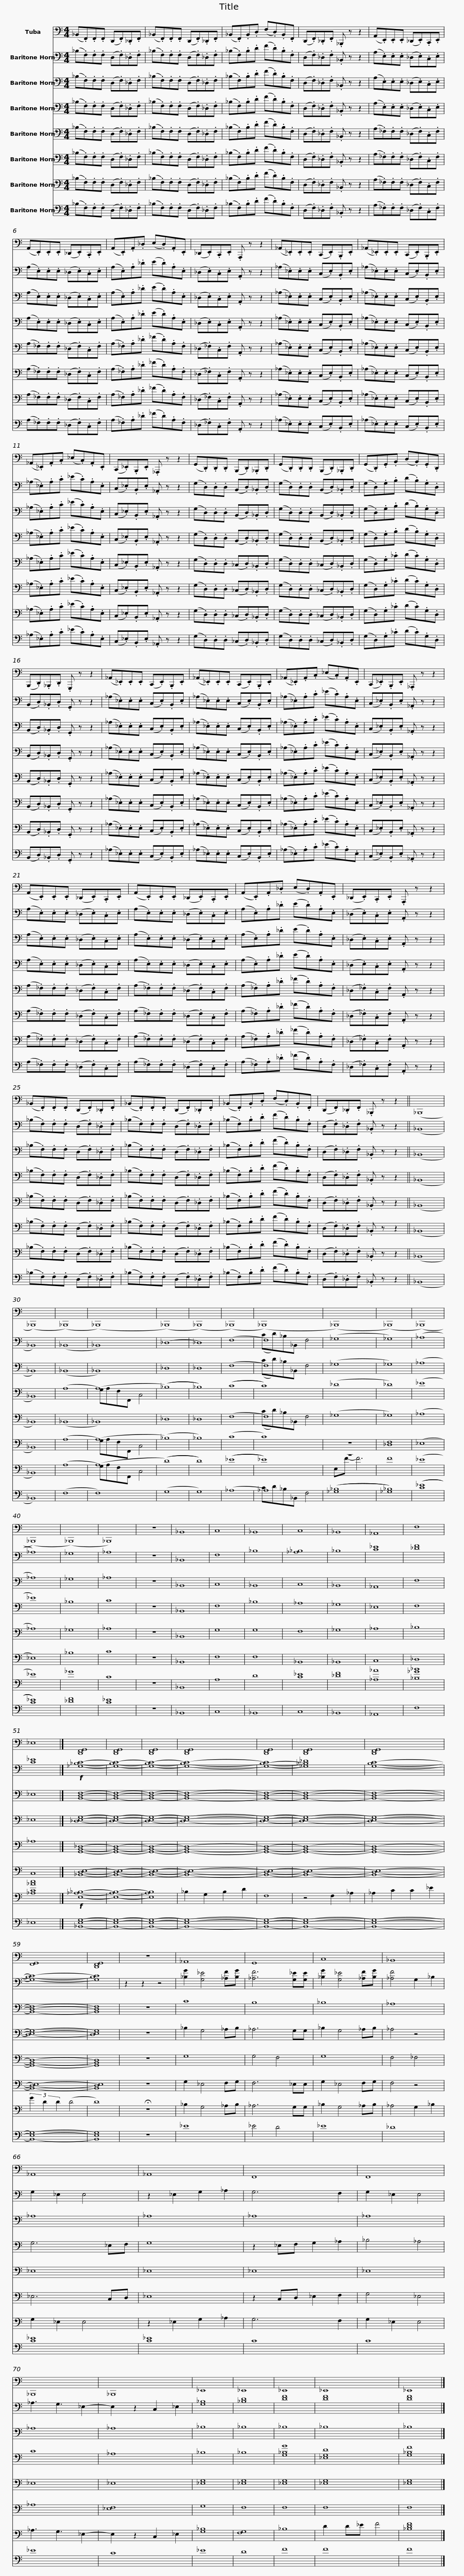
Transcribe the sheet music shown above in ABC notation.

X:1
%%score 1 ( 2 3 ) ( 4 5 ) ( 6 7 ) ( 8 9 ) ( 10 11 ) ( 12 13 ) ( 14 15 )
L:1/8
M:4/4
I:linebreak $
K:C
V:1 bass
V:2 bass
V:3 bass
V:4 bass
V:5 bass
V:6 bass
V:7 bass
V:8 bass
V:9 bass
V:10 bass
V:11 bass
V:12 bass
V:13 bass
V:14 bass
V:15 bass
V:1
 (_B,,.F,,).F,,.F,, (D,,.F,,)._D,,.F,, | (_B,,.F,,).F,,.F,, (D,,.F,,)._D,,.F,, | (_B,,.F,,).B,,.D, (F,.D,).B,,.F,, | (D,,.F,,)._D,,.F,, ._B,,, z z2 |$ (A,,.E,,).E,,.E,, (_D,,.E,,).C,,.E,, | %5
 (A,,.E,,).E,,.E,, (_D,,.E,,).C,,.E,, | (A,,.E,,).A,,._D, (E,.D,).A,,.E,, |$ (_D,,.E,,).C,,.E,, .A,,, z z2 | (_A,,._E,,).E,,.E,, (C,,.E,,).B,,,.E,, | (_A,,._E,,).E,,.E,, (C,,.E,,).B,,,.E,, |$ %10
 (_A,,._E,,).A,,.C, (_E,.C,).A,,.E,, | (C,,._E,,).B,,,.E,, ._A,,, z z2 | (G,,.D,,).D,,.D,, (B,,,.D,,)._B,,,.D,, |$ (G,,.D,,).D,,.D,, (B,,,.D,,)._B,,,.D,, | (G,,.D,,).G,,.B,, (D,.B,,).G,,.D,, | %15
 (B,,,.D,,)._B,,,.D,, .G,,, z z2 | (_A,,._E,,).E,,.E,, (C,,.E,,).B,,,.E,, |$ (_A,,._E,,).E,,.E,, (C,,.E,,).B,,,.E,, | (_A,,._E,,).A,,.C, (_E,.C,).A,,.E,, | (C,,._E,,).B,,,.E,, ._A,,, z z2 |$ %20
 (A,,.E,,).E,,.E,, (_D,,.E,,).C,,.E,, | (A,,.E,,).E,,.E,, (_D,,.E,,).C,,.E,, | (A,,.E,,).A,,._D, (E,.D,).A,,.E,, |$ (_D,,.E,,).C,,.E,, .A,,, z z2 | (_B,,.F,,).F,,.F,, (D,,.F,,)._D,,.F,, | %25
 (_B,,.F,,).F,,.F,, (D,,.F,,)._D,,.F,, | (_B,,.F,,).B,,.D, (F,.D,).B,,.F,, |$ (D,,.F,,)._D,,.F,, ._B,,, z z2 || (_B,,,8 | (_B,,,8) | %30
 (_B,,,8) | (_B,,,8) | (_B,,,8) | (_B,,,8) | (_B,,,8) | %35
 (_B,,,8) |$ (_B,,,8) | (_B,,,8) | (_B,,,8) | (_B,,,8) | %40
 (_B,,,8) | _B,,,8) | z8 | _B,,8 | C,8 | %45
 _B,,8 | C,8 | _B,,8 | _A,,8 |$ F,8 | %50
 _E,8 |] [D,,F,,G,,]8 | [D,,F,,G,,]8 | [D,,F,,G,,]8 | [D,,F,,G,,]8 | %55
 [D,,F,,G,,]8 | [D,,F,,G,,]8 | [D,,F,,G,,]8 |$ [F,,G,,]8 | [D,,F,,G,,]8 | %60
 z8 | _A,,8 | G,,8 | C,8 | _B,,8 |$ %65
 _A,,8 | _A,,8 | F,,8 | F,,8 | _B,,,8 | %70
 _B,,,8 | _E,,8 |$ _E,,8 | _E,,8 | _E,,8 | %75
 _E,,8 |] %76
V:2
 (_B,.F,).F,.F, (D,.F,)._D,.F, | (_B,.F,).F,.F, (D,.F,)._D,.F, | (_B,.F,).B,.D (F.D).B,.F, | (D,.F,)._D,.F, ._B,, z z2 |$ (A,.E,).E,.E, (_D,.E,).C,.E, | %5
 (A,.E,).E,.E, (_D,.E,).C,.E, | (A,.E,).A,._D (E.D).A,.E, |$ (_D,.E,).C,.E, .A,, z z2 | (_A,._E,).E,.E, (C,.E,).B,,.E, | (_A,._E,).E,.E, (C,.E,).B,,.E, |$ %10
 (_A,._E,).A,.C (_E.C).A,.E, | (C,._E,).B,,.E, ._A,, z z2 | (G,.D,).D,.D, (B,,.D,)._B,,.D, |$ (G,.D,).D,.D, (B,,.D,)._B,,.D, | (G,.D,).G,.B, (D.B,).G,.D, | %15
 (B,,.D,)._B,,.D, .G,, z z2 | (_A,._E,).E,.E, (C,.E,).B,,.E, |$ (_A,._E,).E,.E, (C,.E,).B,,.E, | (_A,._E,).A,.C (_E.C).A,.E, | (C,._E,).B,,.E, ._A,, z z2 |$ %20
 (A,.E,).E,.E, (_D,.E,).C,.E, | (A,.E,).E,.E, (_D,.E,).C,.E, | (A,.E,).A,._D (E.D).A,.E, |$ (_D,.E,).C,.E, .A,, z z2 | (_B,.F,).F,.F, (D,.F,)._D,.F, | %25
 (_B,.F,).F,.F, (D,.F,)._D,.F, | (_B,.F,).B,.D (F.D).B,.F, |$ (D,.F,)._D,.F, ._B,, z z2 || (_B,,8 | _B,,8) | %30
 (_B,,8 | _B,,8) | (_D,8 | _D,8) | (F,8 | %35
 F,8) |$ (_G,8 | _G,8) | (_A,8 | _A,8) | %40
 _G,8 | _A,8 | z8 | _B,,8 | F,8 | %45
 _B,8 | [_A,_B,]8 | _B,8 | [C_E]8 |$ [_DF]8 | %50
 [C_E]8 |]!f! [_G,_B,C]8- | [G,B,C]8- | [G,B,C]8- | [G,B,C]8- | %55
 [G,B,C]8- | [_G,_B,_D]8 | [G,B,C]8- |$ [G,B,C]8- | [G,B,C]8 | %60
 z2 z2 z4 | [_B,G]2 [G,_E]4 [_A,F][B,G] | [_A,F]6 [G,_E][G,E] | [_B,G]2 [G,_E]4 [_A,F][B,G] | [_A,F]4 G,2 _B,2 |$ %65
 G,2 _E,2 E,4 | z2 _E,2 G,2 _A,2 | G,6 F,2 | G,2 _E,2 E,4 | _A,3 G,3 _E,2- | %70
 E,2 z2 C,2 _E,2 | [G,_B,]8 |$ [_B,D]8 | [DF]8 | [DF]8 | %75
 [DF]8 |] %76
V:3
 x8 | x8 | x8 | x8 |$ x8 | %5
 x8 | x8 |$ x8 | x8 | x8 |$ %10
 x8 | x8 | x8 |$ x8 | x8 | %15
 x8 | x8 |$ x8 | x8 | x8 |$ %20
 x8 | x8 | x8 |$ x8 | x8 | %25
 x8 | x8 |$ x8 || x8 | x8 | %30
 x8 | x8 | x8 | x8 | x8 | %35
 (CD)_B,_B,, F,4 |$ x8 | x8 | x8 | x8 | %40
 x8 | x8 | x8 | x8 | x8 | %45
 x8 | x8 | x8 | x8 |$ x8 | %50
 x8 |] x8 | x8 | x8 | x8 | %55
 x8 | x8 | x8 |$ x8 | x8 | %60
 x8 | x8 | x8 | x8 | x8 |$ %65
 x8 | x8 | x8 | x8 | x8 | %70
 x8 | x8 |$ x8 | x8 | x8 | %75
 x8 |] %76
V:4
 (_B,.F,).F,.F, (D,.F,)._D,.F, | (_B,.F,).F,.F, (D,.F,)._D,.F, | (_B,.F,).B,.D (F.D).B,.F, | (D,.F,)._D,.F, ._B,, z z2 |$ (A,.E,).E,.E, (_D,.E,).C,.E, | %5
 (A,.E,).E,.E, (_D,.E,).C,.E, | (A,.E,).A,._D (E.D).A,.E, |$ (_D,.E,).C,.E, .A,, z z2 | (_A,._E,).E,.E, (C,.E,).B,,.E, | (_A,._E,).E,.E, (C,.E,).B,,.E, |$ %10
 (_A,._E,).A,.C (_E.C).A,.E, | (C,._E,).B,,.E, ._A,, z z2 | (G,.D,).D,.D, (B,,.D,)._B,,.D, |$ (G,.D,).D,.D, (B,,.D,)._B,,.D, | (G,.D,).G,.B, (D.B,).G,.D, | %15
 (B,,.D,)._B,,.D, .G,, z z2 | (_A,._E,).E,.E, (C,.E,).B,,.E, |$ (_A,._E,).E,.E, (C,.E,).B,,.E, | (_A,._E,).A,.C (_E.C).A,.E, | (C,._E,).B,,.E, ._A,, z z2 |$ %20
 (A,.E,).E,.E, (_D,.E,).C,.E, | (A,.E,).E,.E, (_D,.E,).C,.E, | (A,.E,).A,._D (E.D).A,.E, |$ (_D,.E,).C,.E, .A,, z z2 | (_B,.F,).F,.F, (D,.F,)._D,.F, | %25
 (_B,.F,).F,.F, (D,.F,)._D,.F, | (_B,.F,).B,.D (F.D).B,.F, |$ (D,.F,)._D,.F, ._B,, z z2 || (_B,,8 | _B,,8) | %30
 (_B,,8 | _B,,8) | _D,8 | _D,8 | (F,8 | %35
 F,8) |$ (_G,8 | _G,8) | (_A,8 | _A,8) | %40
 _G,8 | _A,8 | z8 | _B,,8 | C,8 | %45
 _B,,8 | C,8 | _B,,8 | _A,,8 |$ F,8 | %50
 _E,8 |] [B,,D,F,]8- | [B,,D,F,]8- | [B,,D,F,]8- | [B,,D,F,]8- | %55
 [B,,D,F,]8- | [B,,D,F,]8- | [B,,D,F,]8- |$ [B,,D,F,]8- | [B,,D,F,]8 | %60
 z8 | C8 | B,8 | _B,8 | _A,8 |$ %65
 _A,8 | _A,8 | _A,8 | _A,8 | _A,8 | %70
 _A,8 | _B,8 |$ _B,8 | _B,8 | _B,8 | %75
 _B,8 |] %76
V:5
 x8 | x8 | x8 | x8 |$ x8 | %5
 x8 | x8 |$ x8 | x8 | x8 |$ %10
 x8 | x8 | x8 |$ x8 | x8 | %15
 x8 | x8 |$ x8 | x8 | x8 |$ %20
 x8 | x8 | x8 |$ x8 | x8 | %25
 x8 | x8 |$ x8 || x8 | x8 | %30
 x8 | x8 | x8 | x8 | x8 | %35
 (CD)_B,_B,, F,4 |$ x8 | x8 | x8 | x8 | %40
 x8 | x8 | x8 | x8 | x8 | %45
 x8 | x8 | x8 | x8 |$ x8 | %50
 x8 |] x8 | x8 | x8 | x8 | %55
 x8 | x8 | x8 |$ x8 | x8 | %60
 x8 | x8 | x8 | x8 | x8 |$ %65
 x8 | x8 | x8 | x8 | x8 | %70
 x8 | x8 |$ x8 | x8 | x8 | %75
 x8 |] %76
V:6
 (_B,.F,).F,.F, (D,.F,)._D,.F, | (_B,.F,).F,.F, (D,.F,)._D,.F, | (_B,.F,).B,.D (F.D).B,.F, | (D,.F,)._D,.F, ._B,, z z2 |$ (A,.E,).E,.E, (_D,.E,).C,.E, | %5
 (A,.E,).E,.E, (_D,.E,).C,.E, | (A,.E,).A,._D (E.D).A,.E, |$ (_D,.E,).C,.E, .A,, z z2 | (_A,._E,).E,.E, (C,.E,).B,,.E, | (_A,._E,).E,.E, (C,.E,).B,,.E, |$ %10
 (_A,._E,).A,.C (_E.C).A,.E, | (C,._E,).B,,.E, ._A,, z z2 | (G,.D,).D,.D, (B,,.D,)._B,,.D, |$ (G,.D,).D,.D, (B,,.D,)._B,,.D, | (G,.D,).G,.B, (D.B,).G,.D, | %15
 (B,,.D,)._B,,.D, .G,, z z2 | (_A,._E,).E,.E, (C,.E,).B,,.E, |$ (_A,._E,).E,.E, (C,.E,).B,,.E, | (_A,._E,).A,.C (_E.C).A,.E, | (C,._E,).B,,.E, ._A,, z z2 |$ %20
 (A,.E,).E,.E, (_D,.E,).C,.E, | (A,.E,).E,.E, (_D,.E,).C,.E, | (A,.E,).A,._D (E.D).A,.E, |$ (_D,.E,).C,.E, .A,, z z2 | (_B,.F,).F,.F, (D,.F,)._D,.F, | %25
 (_B,.F,).F,.F, (D,.F,)._D,.F, | (_B,.F,).B,.D (F.D).B,.F, |$ (D,.F,)._D,.F, ._B,, z z2 || (_B,,8 | _B,,8) | %30
 (A,8 | (A,8) | ((_B,8) | _B,8)) | ((C8 | %35
 C8)) |$ (_D8 | _D8) | (_E8 | _E8) | %40
 _B,8 | C8 | z8 | _B,,8 | F,8 | %45
 _B,8 | _A,8 | _G,8 | _E,8 |$ F,8 | %50
 _E,8 |] [_D,E,G,]8- | [D,E,G,]8- | [D,E,G,]8- | [D,E,G,]8- | %55
 [D,E,G,]8- | [D,E,G,]8- | [D,E,G,]8- |$ [D,E,G,]8- | [D,E,G,]8 | %60
 z8 | _B,2 G,4 _A,B, | _A,6 G,G, | _B,2 G,4 _A,B, | _A,4 z4 |$ %65
 G,6 _E,F, | G,8 | z2 _E,F, G,2 _A,2 | _B,4 _A,4 | C8 | %70
 _A,8 | _B,8 |$ _B,8 | [G,_B,G]8 | [_E,G,D]8 | %75
 [G,_B,F]8 |] %76
V:7
 x8 | x8 | x8 | x8 |$ x8 | %5
 x8 | x8 |$ x8 | x8 | x8 |$ %10
 x8 | x8 | x8 |$ x8 | x8 | %15
 x8 | x8 |$ x8 | x8 | x8 |$ %20
 x8 | x8 | x8 |$ x8 | x8 | %25
 x8 | x8 |$ x8 || x8 | x8 | %30
 x8 | G,A,F,F,, C,4 | x8 | x8 | x8 | %35
 x8 |$ x8 | x8 | x8 | x8 | %40
 x8 | x8 | x8 | x8 | x8 | %45
 x8 | x8 | x8 | x8 |$ x8 | %50
 x8 |] x8 | x8 | x8 | x8 | %55
 x8 | x8 | x8 |$ x8 | x8 | %60
 x8 | x8 | x8 | x8 | x8 |$ %65
 x8 | x8 | x8 | x8 | x8 | %70
 x8 | x8 |$ x8 | x8 | x8 | %75
 x8 |] %76
V:8
 (_B,.F,).F,.F, (D,.F,)._D,.F, | (_B,.F,).F,.F, (D,.F,)._D,.F, | (_B,.F,).B,.D (F.D).B,.F, | (D,.F,)._D,.F, ._B,, z z2 |$ (A,._F,).F,.F, (_D,.F,).C,.F, | %5
 (A,._F,).F,.F, (_D,.F,).C,.F, | (A,._F,).A,._D (_F.D).A,.F, |$ (_D,._F,).C,.F, .A,, z z2 | (_A,._E,).E,.E, (C,.E,).B,,.E, | (_A,._E,).E,.E, (C,.E,).B,,.E, |$ %10
 (_A,._E,).A,.C (_E.C).A,.E, | (C,._E,).B,,.E, ._A,, z z2 | (G,.D,).D,.D, (_C,.D,)._B,,.D, |$ (G,.D,).D,.D, (_C,.D,)._B,,.D, | (G,.D,).G,._C (D.C).G,.D, | %15
 (B,,.D,)._B,,.D, .G,, z z2 | (_A,._E,).E,.E, (C,.E,).B,,.E, |$ (_A,._E,).E,.E, (C,.E,).B,,.E, | (_A,._E,).A,.C (_E.C).A,.E, | (C,._E,).B,,.E, ._A,, z z2 |$ %20
 (A,._F,).F,.F, (_D,.F,).C,.F, | (A,._F,).F,.F, (_D,.F,).C,.F, | (A,._F,).A,._D (_F.D).A,.F, |$ (_D,._F,).C,.F, .A,, z z2 | (_B,.F,).F,.F, (D,.F,)._D,.F, | %25
 (_B,.F,).F,.F, (D,.F,)._D,.F, | (_B,.F,).B,.D (F.D).B,.F, |$ (D,.F,)._D,.F, ._B,, z z2 || (_B,,8 | _B,,8) | %30
 (_B,,8 | _B,,8) | _D,8 | _D,8 | (F,8 | %35
 F,8) |$ (_G,8 | _G,8) | (_A,8 | _A,8) | %40
 _G,8 | _A,8 | z8 | _B,,8 | G,8 | %45
 G,8 | F,8 | _G,8 | _A,8 |$ _B,8 | %50
 _A,8 |] [G,,B,,_D,]8- | [G,,B,,D,]8- | [G,,B,,D,]8- | [G,,B,,D,]8- | %55
 [G,,B,,D,]8- | [G,,B,,D,]8- | [G,,B,,D,]8- |$ [G,,B,,D,]8- | [G,,B,,D,]8 | %60
 z8 | G,8 | G,4 F,4 | G,8 | F,4 _F,4 |$ %65
 _E,8 | _E,8 | _E,8 | _E,8 | _E,8 | %70
 _E,8 | [_E,G,]8 |$ [_E,G,]8 | [_E,G,]8 | [_E,G,]8 | %75
 [_E,G,]8 |] %76
V:9
 x8 | x8 | x8 | x8 |$ x8 | %5
 x8 | x8 |$ x8 | x8 | x8 |$ %10
 x8 | x8 | x8 |$ x8 | x8 | %15
 x8 | x8 |$ x8 | x8 | x8 |$ %20
 x8 | x8 | x8 |$ x8 | x8 | %25
 x8 | x8 |$ x8 || x8 | x8 | %30
 x8 | x8 | x8 | x8 | x8 | %35
 (CD)_B,_B,, F,4 |$ x8 | x8 | x8 | x8 | %40
 x8 | x8 | x8 | x8 | x8 | %45
 x8 | x8 | x8 | x8 |$ x8 | %50
 x8 |] x8 | x8 | x8 | x8 | %55
 x8 | x8 | x8 |$ x8 | x8 | %60
 x8 | x8 | x8 | x8 | x8 |$ %65
 x8 | x8 | x8 | x8 | x8 | %70
 x8 | x8 |$ x8 | x8 | x8 | %75
 x8 |] %76
V:10
 (_B,.F,).F,.F, (D,.F,)._D,.F, | (_B,.F,).F,.F, (D,.F,)._D,.F, | (_B,.F,).B,.D (F.D).B,.F, | (D,.F,)._D,.F, ._B,, z z2 |$ (A,._F,).F,.F, (_D,.F,).C,.F, | %5
 (A,._F,).F,.F, (_D,.F,).C,.F, | (A,._F,).A,._D (_F.D).A,.F, |$ (_D,._F,).C,.F, .A,, z z2 | (_A,._E,).E,.E, (C,.E,).B,,.E, | (_A,._E,).E,.E, (C,.E,).B,,.E, |$ %10
 (_A,._E,).A,.C (_E.C).A,.E, | (C,._E,).B,,.E, ._A,, z z2 | (G,.D,).D,.D, (_C,.D,)._B,,.D, |$ (G,.D,).D,.D, (_C,.D,)._B,,.D, | (G,.D,).G,._C (D.C).G,.D, | %15
 (B,,.D,)._B,,.D, .G,, z z2 | (_A,._E,).E,.E, (C,.E,).B,,.E, |$ (_A,._E,).E,.E, (C,.E,).B,,.E, | (_A,._E,).A,.C (_E.C).A,.E, | (C,._E,).B,,.E, ._A,, z z2 |$ %20
 (A,._F,).F,.F, (_D,.F,).C,.F, | (A,._F,).F,.F, (_D,.F,).C,.F, | (A,._F,).A,._D (_F.D).A,.F, |$ (_D,._F,).C,.F, .A,, z z2 | (_B,.F,).F,.F, (D,.F,)._D,.F, | %25
 (_B,.F,).F,.F, (D,.F,)._D,.F, | (_B,.F,).B,.D (F.D).B,.F, |$ (D,.F,)._D,.F, ._B,, z z2 || (_B,,8 | _B,,8) | %30
 (A,8 | (A,8) | (_B,8) | _B,8) | (C8 | %35
 C8) |$ z8 | _D,8 | (_E,8 | _E,8) | %40
 _B,8 | C8 | z8 | _B,,8 | F,8 | %45
 F,8 | _B,,8 | _B,,8 | C,8 |$ _D,8 | %50
 C,8 |] [_B,,D,E,]8- | [B,,D,E,]8- | [B,,D,E,]8- | [B,,D,E,]8- | %55
 [B,,D,E,]8- | [B,,D,E,]8- | [B,,D,E,]8- |$ [B,,D,E,]8- | [B,,D,E,]8 | %60
 z8 | G,2 _E,4 F,G, | F,6 _E,E, | G,2 _E,4 F,G, | F,4 z4 |$ %65
 _E,6 C,D, | _E,8 | z2 C,D, _E,2 F,2 | G,4 _E,4 | _A,8 | %70
 [_E,F,]8 | G,8 |$ F,8 | F,8 | F,8 | %75
 F,8 |] %76
V:11
 x8 | x8 | x8 | x8 |$ x8 | %5
 x8 | x8 |$ x8 | x8 | x8 |$ %10
 x8 | x8 | x8 |$ x8 | x8 | %15
 x8 | x8 |$ x8 | x8 | x8 |$ %20
 x8 | x8 | x8 |$ x8 | x8 | %25
 x8 | x8 |$ x8 || x8 | x8 | %30
 x8 | G,A,F,F,, C,4 | x8 | x8 | x8 | %35
 x8 |$ x8 | F,8 | x8 | x8 | %40
 x8 | x8 | x8 | x8 | x8 | %45
 x8 | x8 | x8 | x8 |$ x8 | %50
 x8 |] x8 | x8 | x8 | x8 | %55
 x8 | x8 | x8 |$ x8 | x8 | %60
 x8 | x8 | x8 | x8 | x8 |$ %65
 x8 | x8 | x8 | x8 | x8 | %70
 x8 | x8 |$ x8 | x8 | x8 | %75
 x8 |] %76
V:12
 (_B,.F,).F,.F, (D,.F,)._D,.F, | (_B,.F,).F,.F, (D,.F,)._D,.F, | (_B,.F,).B,.D (F.D).B,.F, | (D,.F,)._D,.F, ._B,, z z2 |$ (A,._F,).F,.F, (_D,.F,).C,.F, | %5
 (A,._F,).F,.F, (_D,.F,).C,.F, | (A,._F,).A,._D (_F.D).A,.F, |$ (_D,._F,).C,.F, .A,, z z2 | (_A,._E,).E,.E, (C,.E,).B,,.E, | (_A,._E,).E,.E, (C,.E,).B,,.E, |$ %10
 (_A,._E,).A,.C (_E.C).A,.E, | (C,._E,).B,,.E, ._A,, z z2 | (G,.D,).D,.D, (_C,.D,)._B,,.D, |$ (G,.D,).D,.D, (_C,.D,)._B,,.D, | (G,.D,).G,._C (D.C).G,.D, | %15
 (B,,.D,)._B,,.D, .G,, z z2 | (_A,._E,).E,.E, (C,.E,).B,,.E, |$ (_A,._E,).E,.E, (C,.E,).B,,.E, | (_A,._E,).A,.C (_E.C).A,.E, | (C,._E,).B,,.E, ._A,, z z2 |$ %20
 (A,._F,).F,.F, (_D,.F,).C,.F, | (A,._F,).F,.F, (_D,.F,).C,.F, | (A,._F,).A,._D (_F.D).A,.F, |$ (_D,._F,).C,.F, .A,, z z2 | (_B,.F,).F,.F, (D,.F,)._D,.F, | %25
 (_B,.F,).F,.F, (D,.F,)._D,.F, | (_B,.F,).B,.D (F.D).B,.F, |$ (D,.F,)._D,.F, ._B,, z z2 || (_B,,8 | _B,,8) | %30
 (A,8 | (A,8) | ((D8) | D8)) | ((_E8 | %35
 _E8)) |$ z8 | F8 | (_E8 | _E8) | %40
 _G8 | C8 | z8 | _B,,8 | A,8 | %45
 D8 | [C_E]8 | [_DF]8 | [_A,_A]8 |$ [_B,_G_B]8 | %50
 [_A,C_Ac]8 |]!f! [E,_A,_B,]8- | [E,A,B,]8- | [E,A,B,]8 | _B,2 G,2 B,2 D2 | %55
 F,8 | z4 F,2 _A,2 | _A,2 C2 C2 _E2 |$ (3G2 D2 D2 (D4 | D8) | %60
 !fermata!z8 | _B,2 G,4 _A,B, | _A,6 G,G, | _B,2 G,4 _A,B, | _A,4 G,2 _B,2 |$ %65
 G,2 _E,2 E,4 | z2 _E,2 G,2 _A,2 | G,6 F,2 | G,2 _E,2 E,4 | _A,3 G,3 _E,2- | %70
 E,2 z2 C,2 _E,2 | [G,_B,]8 |$ [F,G,]8 | _B,8 | D2 D_E F4 | %75
 [_B,DF]8 |] %76
V:13
 x8 | x8 | x8 | x8 |$ x8 | %5
 x8 | x8 |$ x8 | x8 | x8 |$ %10
 x8 | x8 | x8 |$ x8 | x8 | %15
 x8 | x8 |$ x8 | x8 | x8 |$ %20
 x8 | x8 | x8 |$ x8 | x8 | %25
 x8 | x8 |$ x8 || x8 | x8 | %30
 x8 | G,A,F,F,, C,4 | x8 | x8 | x8 | %35
 x8 |$ E,F- F6 | x8 | x8 | x8 | %40
 x8 | x8 | x8 | x8 | x8 | %45
 x8 | x8 | x8 | x8 |$ x8 | %50
 x8 |] x8 | x8 | x8 | x8 | %55
 x8 | x8 | x8 |$ x8 | x8 | %60
 x8 | x8 | x8 | x8 | x8 |$ %65
 x8 | x8 | x8 | x8 | x8 | %70
 x8 | x8 |$ x8 | x8 | x8 | %75
 x8 |] %76
V:14
 (_B,.F,).F,.F, (D,.F,)._D,.F, | (_B,.F,).F,.F, (D,.F,)._D,.F, | (_B,.F,).B,.D (F.D).B,.F, | (D,.F,)._D,.F, ._B,, z z2 |$ (A,._F,).F,.F, (_D,.F,).C,.F, | %5
 (A,._F,).F,.F, (_D,.F,).C,.F, | (A,._F,).A,._D (_F.D).A,.F, |$ (_D,._F,).C,.F, .A,, z z2 | (_A,._E,).E,.E, (C,.E,).B,,.E, | (_A,._E,).E,.E, (C,.E,).B,,.E, |$ %10
 (_A,._E,).A,.C (_E.C).A,.E, | (C,._E,).B,,.E, ._A,, z z2 | (G,.D,).D,.D, (_C,.D,)._B,,.D, |$ (G,.D,).D,.D, (_C,.D,)._B,,.D, | (G,.D,).G,._C (D.C).G,.D, | %15
 (B,,.D,)._B,,.D, .G,, z z2 | (_A,._E,).E,.E, (C,.E,).B,,.E, |$ (_A,._E,).E,.E, (C,.E,).B,,.E, | (_A,._E,).A,.C (_E.C).A,.E, | (C,._E,).B,,.E, ._A,, z z2 |$ %20
 (A,._F,).F,.F, (_D,.F,).C,.F, | (A,._F,).F,.F, (_D,.F,).C,.F, | (A,._F,).A,._D (_F.D).A,.F, |$ (_D,._F,).C,.F, .A,, z z2 | (_B,.F,).F,.F, (D,.F,)._D,.F, | %25
 (_B,.F,).F,.F, (D,.F,)._D,.F, | (_B,.F,).B,.D (F.D).B,.F, |$ (D,.F,)._D,.F, ._B,, z z2 || (_B,,8 | _B,,8) | %30
 (F,8 | F,8) | (G,8 | G,8) | (_A,8 | %35
 _A,8) |$ (([_G,_B,]8 | [_G,_B,]8)) | (([C_E]8 | [C_E]8)) | %40
 [_DF]8 | [C_E]8 | z8 | _B,,8 | C,8 | %45
 _B,,8 | C,8 | _B,,8 | _A,,8 |$ F,8 | %50
 _E,8 |] [_B,,E,G,]8- | [B,,E,G,]8- | [B,,E,G,]8- | [B,,E,G,]8- | %55
 [B,,E,G,]8- | [B,,E,G,]8- | [B,,E,G,]8- |$ [B,,E,G,]8- | [B,,E,G,]8 | %60
 z8 | _E8 | _E4 D4 | _E8 | _D8 |$ %65
 [C_E]8 | [C_E]8 | C8 | C8 | _E8 | %70
 C8 | _E8 |$ D8 | F8 | F8 | %75
 F8 |] %76
V:15
 x8 | x8 | x8 | x8 |$ x8 | %5
 x8 | x8 |$ x8 | x8 | x8 |$ %10
 x8 | x8 | x8 |$ x8 | x8 | %15
 x8 | x8 |$ x8 | x8 | x8 |$ %20
 x8 | x8 | x8 |$ x8 | x8 | %25
 x8 | x8 |$ x8 || x8 | x8 | %30
 x8 | x8 | x8 | x8 | x8 | %35
 CD_B,_B,, F,4 |$ x8 | x8 | x8 | x8 | %40
 x8 | x8 | x8 | x8 | x8 | %45
 x8 | x8 | x8 | x8 |$ x8 | %50
 x8 |] x8 | x8 | x8 | x8 | %55
 x8 | x8 | x8 |$ x8 | x8 | %60
 x8 | x8 | x8 | x8 | x8 |$ %65
 x8 | x8 | x8 | x8 | x8 | %70
 x8 | x8 |$ x8 | x8 | x8 | %75
 x8 |] %76
